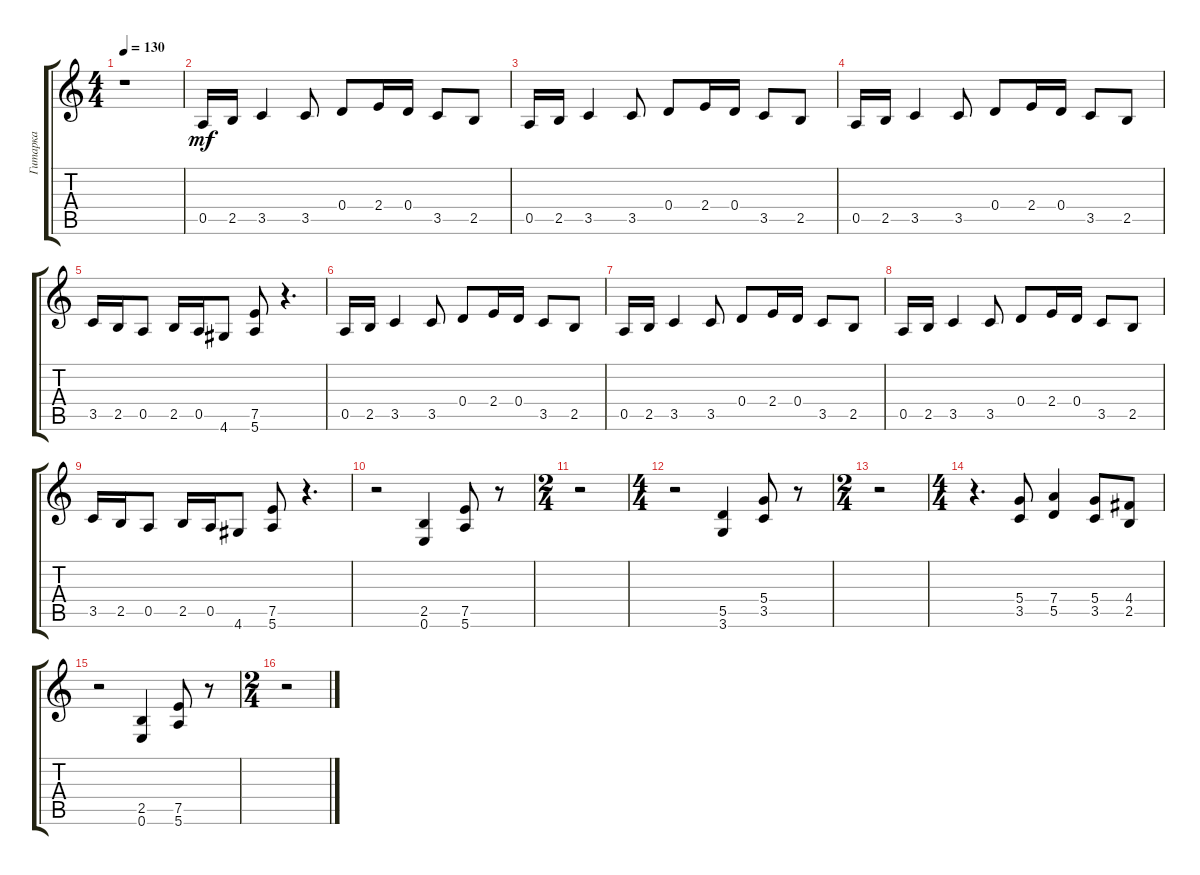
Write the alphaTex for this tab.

\track ("Гитарка" "Гитарка") {instrument distortionguitar}
\staff {score tabs}
\tuning (E4 B3 G3 D3 A2 E2) {hide}
\ts (4 4)
\tempo 130
\clef g2
\ks c
r.1{dy mf instrument distortionguitar} |
0.5.16 2.5.16 3.5.4 3.5.8 0.4.8 2.4.16 0.4.16 3.5.8 2.5.8 |
0.5.16 2.5.16 3.5.4 3.5.8 0.4.8 2.4.16 0.4.16 3.5.8 2.5.8 |
0.5.16 2.5.16 3.5.4 3.5.8 0.4.8 2.4.16 0.4.16 3.5.8 2.5.8 |
3.5.16 2.5.16 0.5.8 2.5.16 0.5.16 4.6.8 (7.5 5.6).8 r.4{d} |
0.5.16 2.5.16 3.5.4 3.5.8 0.4.8 2.4.16 0.4.16 3.5.8 2.5.8 |
0.5.16 2.5.16 3.5.4 3.5.8 0.4.8 2.4.16 0.4.16 3.5.8 2.5.8 |
0.5.16 2.5.16 3.5.4 3.5.8 0.4.8 2.4.16 0.4.16 3.5.8 2.5.8 |
3.5.16 2.5.16 0.5.8 2.5.16 0.5.16 4.6.8 (7.5 5.6).8 r.4{d} |
r.2 (2.5 0.6).4 (7.5 5.6).8 r.8 |
\ts (2 4)
r.2 |
\ts (4 4)
r.2 (5.5 3.6).4 (5.4 3.5).8 r.8 |
\ts (2 4)
r.2 |
\ts (4 4)
r.4{d} (5.4 3.5).8 (7.4 5.5).4 (5.4 3.5).8 (4.4 2.5).8 |
r.2 (2.5 0.6).4 (7.5 5.6).8 r.8 |
\ts (2 4)
r.2
